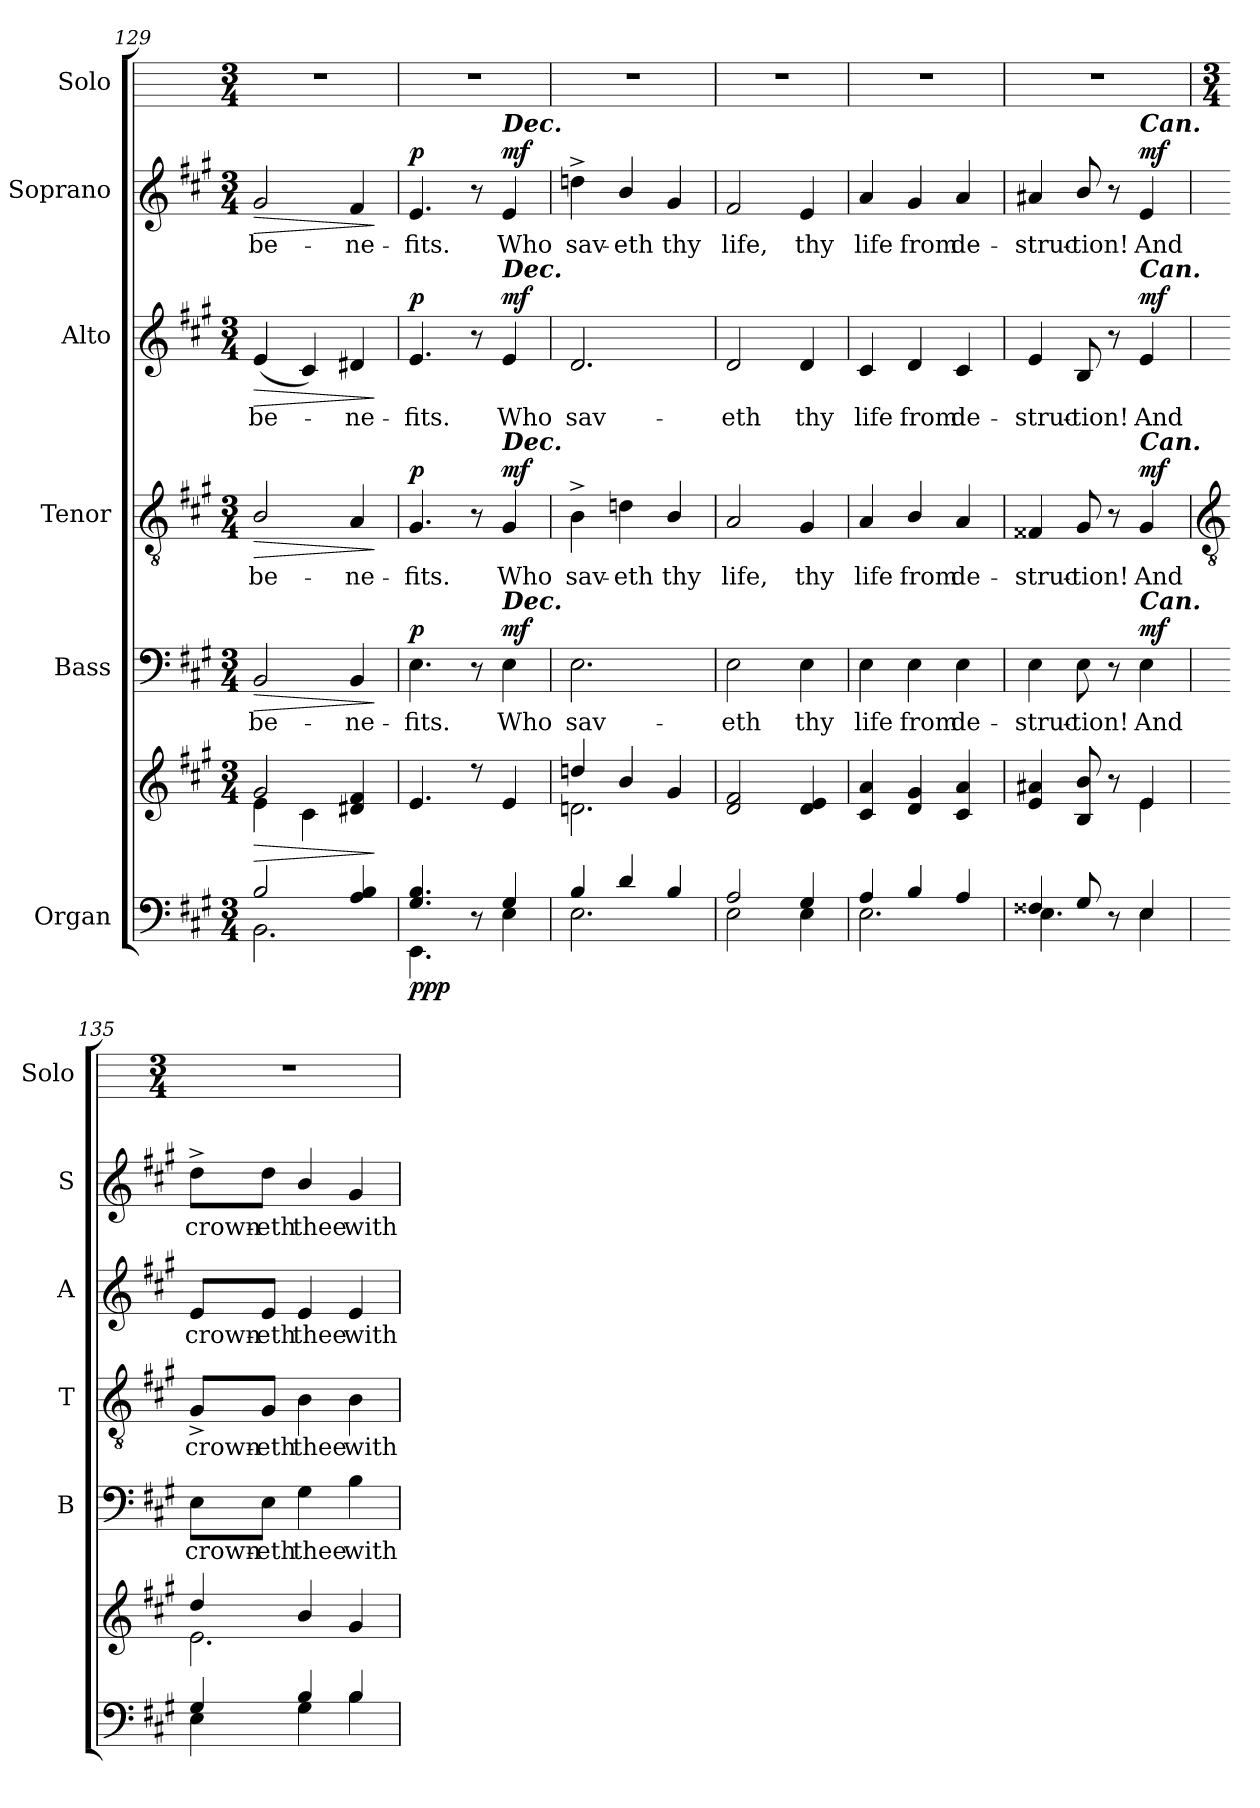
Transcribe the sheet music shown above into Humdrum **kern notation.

**kern	**kern	**dynam	**kern	**text	**dynam	**kern	**text	**dynam	**kern	**text	**dynam	**kern	**text	**dynam	**kern
*part6	*part6	*part6	*part5	*part5	*part5	*part4	*part4	*part4	*part3	*part3	*part3	*part2	*part2	*part2	*part1
*staff7	*staff6	*staff6/7	*staff5	*staff5	*staff5	*staff4	*staff4	*staff4	*staff3	*staff3	*staff3	*staff2	*staff2	*staff2	*staff1
*I"Organ	*	*	*I"Bass	*	*	*I"Tenor	*	*	*I"Alto	*	*	*I"Soprano	*	*	*I"Solo
*	*	*	*I'B	*	*	*I'T	*	*	*I'A	*	*	*I'S	*	*	*I'Solo
*clefF4	*clefG2	*	*clefF4	*	*	*clefGv2	*	*	*clefG2	*	*	*clefG2	*	*	*
*k[f#c#g#]	*k[f#c#g#]	*	*k[f#c#g#]	*	*	*k[f#c#g#]	*	*	*k[f#c#g#]	*	*	*k[f#c#g#]	*	*	*
*A:	*A:	*	*A:	*	*	*A:	*	*	*A:	*	*	*A:	*	*	*
*M3/4	*M3/4	*	*M3/4	*	*	*M3/4	*	*	*M3/4	*	*	*M3/4	*	*	*M3/4
=129	=129	=129	=129	=129	=129	=129	=129	=129	=129	=129	=129	=129	=129	=129	=129
*^	*	*	*	*	*	*	*	*	*	*	*	*	*	*	*
!	!	!	!LO:HP:b	!	!LO:LY:b	!LO:HP:b	!	!LO:LY:b	!LO:HP:b	!	!LO:LY:b	!LO:HP:b	!	!LO:LY:b	!LO:HP:b	!
*	*	*^	*	*	*	*	*	*	*	*	*	*	*	*	*	*
2B/	2.BB\	2g#	4e\	>	2BB	be-	>	2B/	be-	>	(<4e	be-	>	2g#	be-	>	2.r
.	.	.	4c#\	.	.	.	.	.	.	.	4c#)	.	.	.	.	.	.
!	!	!	!	!	!	!LO:LY:b	!	!	!LO:LY:b	!	!	!LO:LY:b	!	!	!LO:LY:b	!	!
4A/ 4B/	.	4d#X 4f#	4ryy	.	4BB	-ne-	.	4A	-ne-	.	4d#X	ne-	.	4f#	-ne-	.	.
*v	*v	*	*	*	*	*	*	*	*	*	*	*	*	*	*	*	*
*	*v	*v	*	*	*	*	*	*	*	*	*	*	*	*	*	*
.	.	]	.	.	]	.	.	]	.	.	]	.	.	]	.
=130	=130	=130	=130	=130	=130	=130	=130	=130	=130	=130	=130	=130	=130	=130	=130
*^	*^	*	*	*	*	*	*	*	*	*	*	*	*	*	*
!	!	!	!	!LO:DY:b=2	!	!LO:LY:b	!	!	!LO:LY:b	!	!	!LO:LY:b	!	!	!LO:LY:b	!	!
!	!	!	!	!LO:DY:n=1:b=2	!	!	!	!	!	!	!	!	!	!	!	!	!
!	!	!	!	!LO:DY:n=2:b	!	!	!LO:DY:b	!	!	!LO:DY:b	!	!	!LO:DY:b	!	!	!LO:DY:b	!
4.G#/ 4.B/	4.EE\	4.e	2.ryy	p p p	4.E	fits.	p	4.G#	fits.	p	4.e	fits.	p	4.e	fits.	p	2.r
8ryy	8r	8r	.	.	8r	.	.	8r	.	.	8r	.	.	8r	.	.	.
!	!	!	!	!	!	!	!	!	!	!	!	!	!	!LO:TX:a:Bi:t=Dec.	!	!	!
!	!	!	!	!	!	!	!	!	!	!	!LO:TX:a:Bi:t=Dec.	!	!	!	!	!	!
!	!	!	!	!	!	!	!	!LO:TX:a:Bi:t=Dec.	!	!	!	!	!	!	!	!	!
!	!	!	!	!	!LO:TX:a:Bi:t=Dec.	!	!	!	!	!	!	!	!	!	!	!	!
!	!	!	!	!LO:DY:n=3:b=2	!	!LO:LY:b	!	!	!LO:LY:b	!	!	!LO:LY:b	!	!	!LO:LY:b	!	!
!	!	!	!	!LO:DY:n=4:b=2	!	!	!	!	!	!	!	!	!	!	!	!	!
!	!	!	!	!LO:DY:n=5:b	!	!	!LO:DY:b	!	!	!LO:DY:b	!	!	!LO:DY:b	!	!	!LO:DY:b	!
4G#/	4E\	4e	.	mf mf mf	4E	Who	mf	4G#	Who	mf	4e	Who	mf	4e	Who	mf	.
=131	=131	=131	=131	=131	=131	=131	=131	=131	=131	=131	=131	=131	=131	=131	=131	=131	=131
!	!	!	!	!	!	!LO:LY:b	!	!	!LO:LY:b	!	!	!LO:LY:b	!	!	!LO:LY:b	!	!
4B/	2.E\	4ddn/	2.dn\	.	2.E	sav-	.	4B^	sav-	.	2.d	sav-	.	4ddn^	sav-	.	2.r
!	!	!	!	!	!	!	!	!	!LO:LY:b	!	!	!	!	!	!LO:LY:b	!	!
4d/	.	4b/	.	.	.	.	.	4dn\	-eth	.	.	.	.	4b/	-eth	.	.
!	!	!	!	!	!	!	!	!	!LO:LY:b	!	!	!	!	!	!LO:LY:b	!	!
4B/	.	4g#	.	.	.	.	.	4B/	thy	.	.	.	.	4g#	thy	.	.
=132	=132	=132	=132	=132	=132	=132	=132	=132	=132	=132	=132	=132	=132	=132	=132	=132	=132
!	!	!	!	!	!	!LO:LY:b	!	!	!LO:LY:b	!	!	!LO:LY:b	!	!	!LO:LY:b	!	!
2A/	2E\	2d 2f#	2.ryy	.	2E	-eth	.	2A/	life,	.	2d	-eth	.	2f#	life,	.	2.r
!	!	!	!	!	!	!LO:LY:b	!	!	!LO:LY:b	!	!	!LO:LY:b	!	!	!LO:LY:b	!	!
4G#/	4E\	4d 4e	.	.	4E	thy	.	4G#	thy	.	4d	thy	.	4e	thy	.	.
=133	=133	=133	=133	=133	=133	=133	=133	=133	=133	=133	=133	=133	=133	=133	=133	=133	=133
!	!	!	!	!	!	!LO:LY:b	!	!	!LO:LY:b	!	!	!LO:LY:b	!	!	!LO:LY:b	!	!
4A/	2.E\	4c# 4a	2.ryy	.	4E	life	.	4A	life	.	4c#	life	.	4a	life	.	2.r
!	!	!	!	!	!	!LO:LY:b	!	!	!LO:LY:b	!	!	!LO:LY:b	!	!	!LO:LY:b	!	!
4B/	.	4d 4g#	.	.	4E	from	.	4B/	from	.	4d	from	.	4g#	from	.	.
!	!	!	!	!	!	!LO:LY:b	!	!	!LO:LY:b	!	!	!LO:LY:b	!	!	!LO:LY:b	!	!
4A/	.	4c# 4a	.	.	4E	de-	.	4A	de-	.	4c#	de-	.	4a	de-	.	.
=134	=134	=134	=134	=134	=134	=134	=134	=134	=134	=134	=134	=134	=134	=134	=134	=134	=134
!	!	!	!	!	!	!LO:LY:b	!	!	!LO:LY:b	!	!	!LO:LY:b	!	!	!LO:LY:b	!	!
4F##X/	4.E\	4e 4a#X	2ryy	.	4E	-struc-	.	4F##X	-struc-	.	4e	-struc-	.	4a#X	-struc-	.	2.r
!	!	!	!	!	!	!LO:LY:b	!	!	!LO:LY:b	!	!	!LO:LY:b	!	!	!LO:LY:b	!	!
8G#/	.	8B/ 8b/	.	.	8E	-tion!	.	8G#/	-tion!	.	8B	-tion!	.	8b/	-tion!	.	.
8ryy	8r	8r	.	.	8r	.	.	8r	.	.	8r	.	.	8r	.	.	.
!	!	!	!	!	!	!	!	!	!	!	!	!	!	!LO:TX:a:Bi:t=Can.	!	!	!
!	!	!	!	!	!	!	!	!	!	!	!LO:TX:a:Bi:t=Can.	!	!	!	!	!	!
!	!	!	!	!	!	!	!	!LO:TX:a:Bi:t=Can.	!	!	!	!	!	!	!	!	!
!	!	!	!	!	!LO:TX:a:Bi:t=Can.	!	!	!	!	!	!	!	!	!	!	!	!
!	!	!	!	!	!	!LO:LY:b	!LO:DY:b	!	!LO:LY:b	!LO:DY:b	!	!LO:LY:b	!LO:DY:b	!	!LO:LY:b	!LO:DY:b	!
4E/	4E\	4e	4e\	.	4E	And	mf	4G#	And	mf	4e	And	mf	4e	And	mf	.
!!LO:LB:g=z
=135	=135	=135	=135	=135	=135	=135	=135	=135	=135	=135	=135	=135	=135	=135	=135	=135	=135
*	*	*	*	*	*	*	*	*clefGv2	*	*	*	*	*	*	*	*	*
*	*	*	*	*	*	*	*	*	*	*	*	*	*	*	*	*	*M3/4
!	!	!	!	!	!	!LO:LY:b	!	!	!LO:LY:b	!	!	!LO:LY:b	!	!	!LO:LY:b	!	!
4G#/	4E\	4dd/	2.e\	.	8E\L	crown-	.	8G#^/L	crown-	.	8e/L	crown-	.	8dd^\L	crown-	.	2.r
!	!	!	!	!	!	!LO:LY:b	!	!	!LO:LY:b	!	!	!LO:LY:b	!	!	!LO:LY:b	!	!
.	.	.	.	.	8E\J	-eth	.	8G#/J	-eth	.	8e/J	-eth	.	8dd\J	-eth	.	.
!	!	!	!	!	!	!LO:LY:b	!	!	!LO:LY:b	!	!	!LO:LY:b	!	!	!LO:LY:b	!	!
4B/	4G#\	4b/	.	.	4G#	thee	.	4B\	thee	.	4e	thee	.	4b/	thee	.	.
!	!	!	!	!	!	!LO:LY:b	!	!	!LO:LY:b	!	!	!LO:LY:b	!	!	!LO:LY:b	!	!
4B/	4B\	4g#	.	.	4B	with	.	4B	with	.	4e	with	.	4g#	with	.	.
*v	*v	*	*	*	*	*	*	*	*	*	*	*	*	*	*	*	*
*	*v	*v	*	*	*	*	*	*	*	*	*	*	*	*	*	*
=	=	=	=	=	=	=	=	=	=	=	=	=	=	=	=
*-	*-	*-	*-	*-	*-	*-	*-	*-	*-	*-	*-	*-	*-	*-	*-
